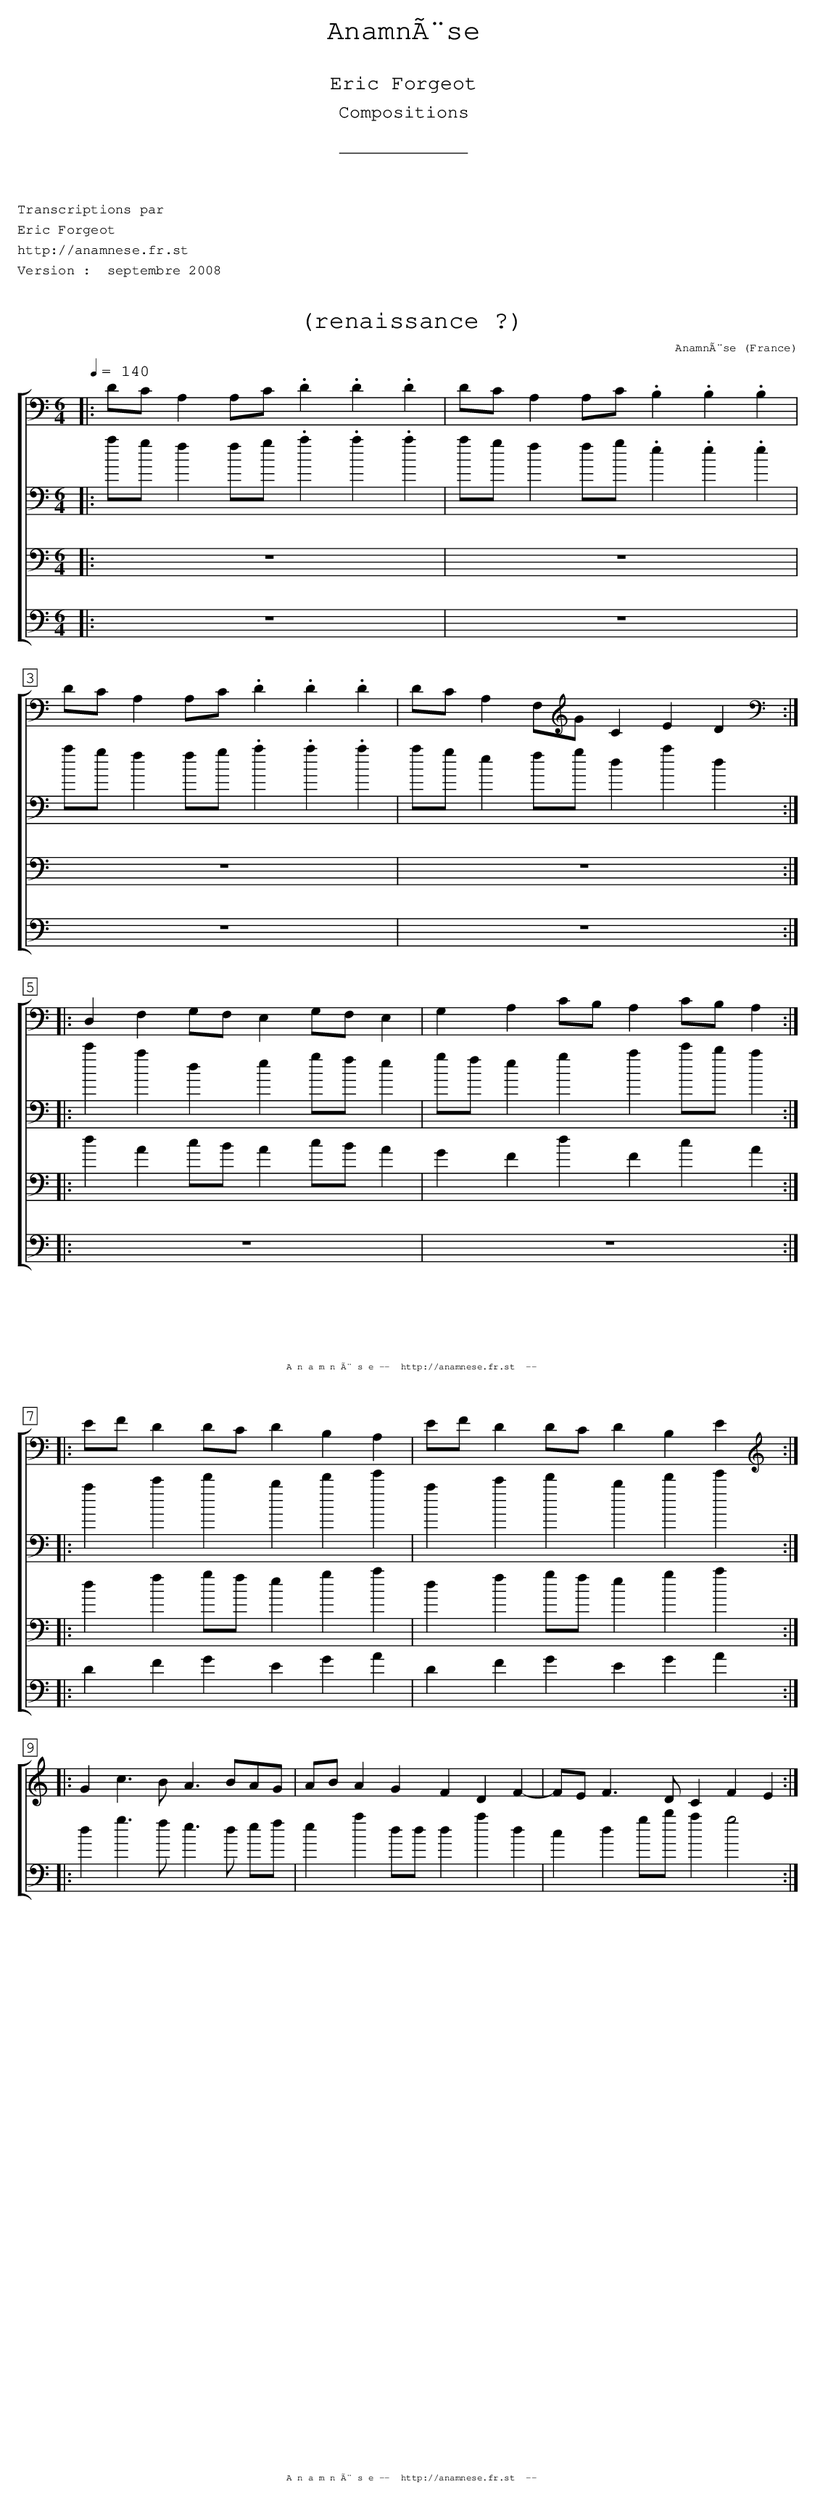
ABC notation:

X:1
T:(renaissance ?)
C:Anamnèse
O:France
M:6/4
L:1/8
Q:1/4=140
K:C
%%staves [1 | 2 | 3 | 4]
V:1
|: DCA,2A,C .D2.D2.D2 | DCA,2 A,C .B,2.B,2.B,2 |
DCA,2A,C .D2.D2.D2 | DCA,2 F,G C2E2D2 :|
|: D,2F,2 G,F, E,2G,F,E,2 | G,2A,2 CB, A,2 CB,A,2 :|
|: EFD2 DC D2 B,2 A,2 | EFD2 DC D2 B,2 E2 :|
|: G2 C'2>B2 A2>B2AG | AB A2 G2 F2D2F2-|FE F2>D2 C2 F2E2 :|
V:2
K:C
K:C bass
|: agf2 fg .a2.a2.a2 | agf2 fg .e2.e2.e2 |
agf2 fg .a2.a2.a2 | age2 fg d2a2d2 :|
|: c'2a2d2 e2gfe2 | gfe2 g2 a2c'ba2 :|
|: a2c'2d'2 b2d'2e'2 | a2c'2d'2 b2d'2e'2 :|
|: d2g2>f2 e2>d2 ef | e2 a2 dd d2 a2 d2 | c2 d2 gba2 g4 :|
V:3
K:C bass
|: z12 | z12 | z12 | z12 :|
|: d2A2 cB A2 cBA2 | G2 F2 d2 F2 c2 A2 :|
|: d2f2 gf e2g2a2 | d2f2 gf e2g2a2 :|
V:4
K:C bass
|: z12 | z12 | z12 | z12 :|
|: z12 | z12 :|
|: D2F2G2 E2G2A2 | D2F2G2 E2G2A2 :|
